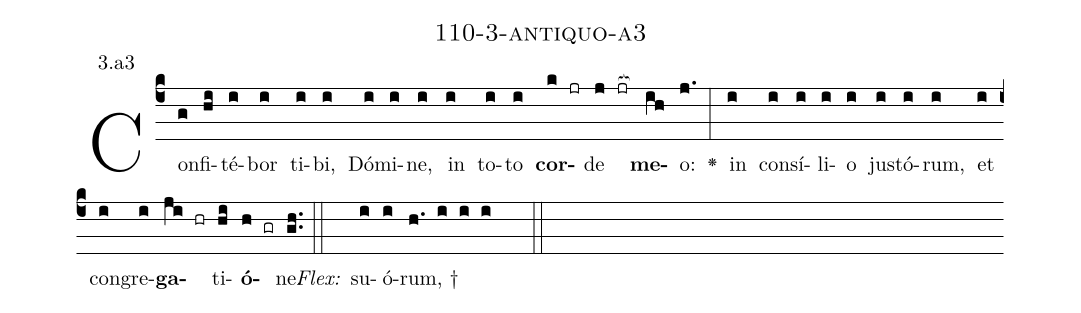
name: 110-3-antiquo-a3;
annotation: 3.a3;
%%
(c4)Con(g)fi(hi)té(i)bor(i) ti(i)bi,(i) Dó(i)mi(i)ne,(i) in(i) to(i)to(i) <b>cor</b>(k jr)de(j jr[ocb:1{]) <b>me</b>(ih[ocb:0}])o:(j.) <v>\greheightstar</v>(:) in(i) con(i)sí(i)li(i)o(i) jus(i)tó(i)rum,(i) et(i) con(i)gre(i)<b>ga</b>(ji hr)ti(hi)<b>ó</b>(h gr)ne.(gh..) (::)
<i>Flex:</i>()  su(i)ó(i)rum, †(h. i i i  ::)

%E(i) u(i) o(ji) u(hi) a(h) e.(gh..) (::)
